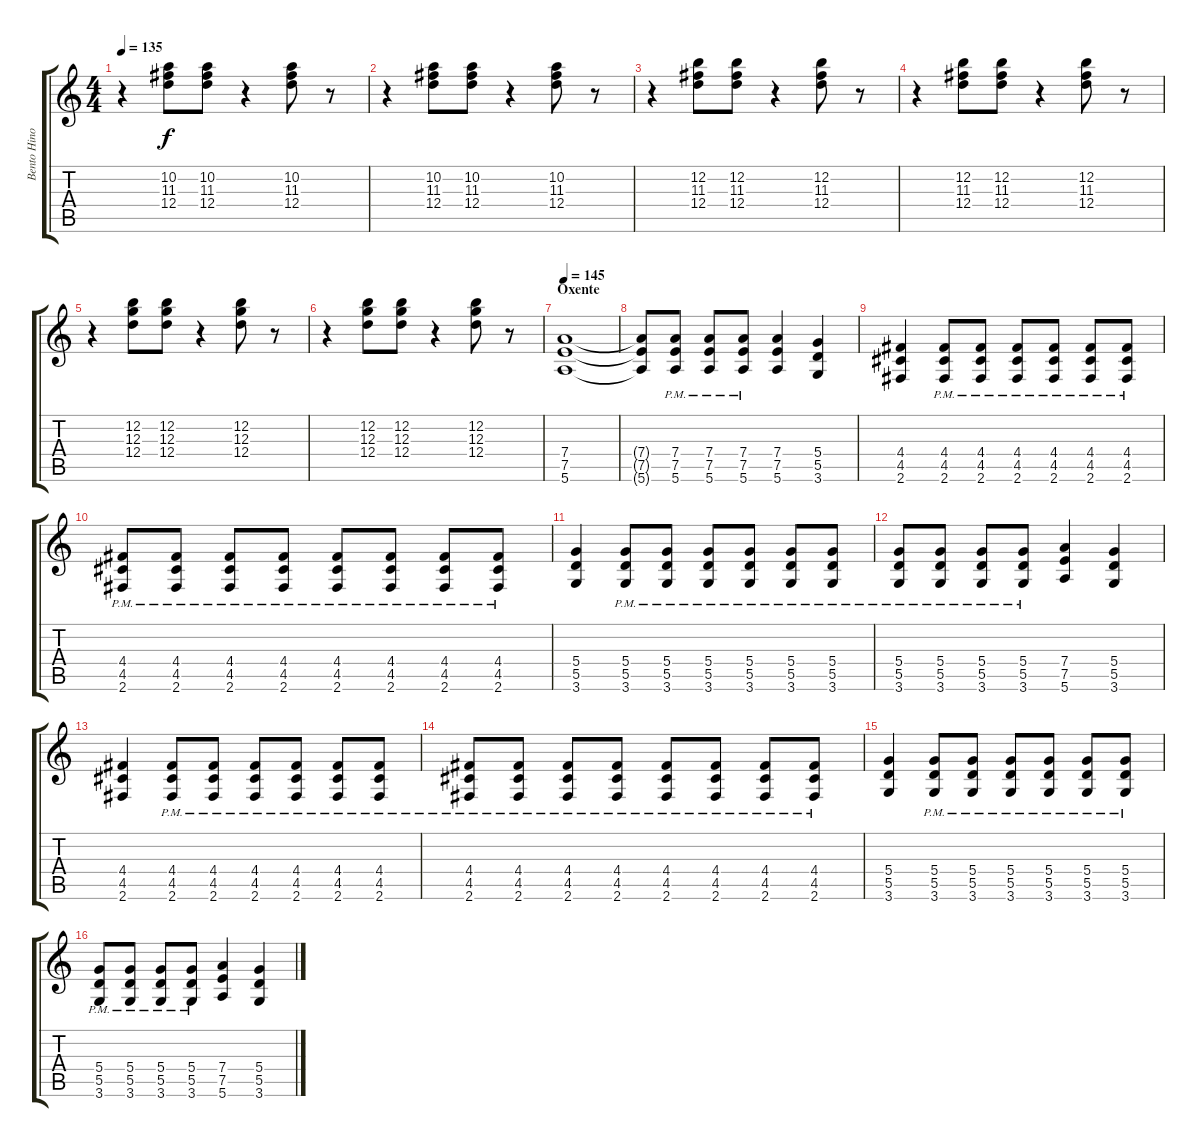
\track ("Bento Hinoto" "Bento Hino") {instrument electricguitarclean}
\staff {score tabs}
\tuning (E4 B3 G3 D3 A2 E2) {hide}
\ts (4 4)
\tempo 135
\clef g2
\ks c
r.4{dy f} (10.2 11.3 12.4).8 (10.2 11.3 12.4).8 r.4 (10.2 11.3 12.4).8 r.8 |
r.4 (10.2 11.3 12.4).8 (10.2 11.3 12.4).8 r.4 (10.2 11.3 12.4).8 r.8 |
r.4 (12.2 11.3 12.4).8 (12.2 11.3 12.4).8 r.4 (12.2 11.3 12.4).8 r.8 |
r.4 (12.2 11.3 12.4).8 (12.2 11.3 12.4).8 r.4 (12.2 11.3 12.4).8 r.8 |
r.4 (12.2 12.3 12.4).8 (12.2 12.3 12.4).8 r.4 (12.2 12.3 12.4).8 r.8 |
r.4 (12.2 12.3 12.4).8 (12.2 12.3 12.4).8 r.4 (12.2 12.3 12.4).8 r.8 |
\section ("" "Oxente")
\tempo 145
(7.4 7.5 5.6).1{instrument distortionguitar} |
(7.4{t} 7.5{t} 5.6{t}).8 (7.4{pm} 7.5{pm} 5.6{pm}).8 (7.4{pm} 7.5{pm} 5.6{pm}).8 (7.4{pm} 7.5{pm} 5.6{pm}).8 (7.4 7.5 5.6).4 (5.4 5.5 3.6).4 |
(4.4 4.5 2.6).4 (4.4{pm} 4.5{pm} 2.6{pm}).8 (4.4{pm} 4.5{pm} 2.6{pm}).8 (4.4{pm} 4.5{pm} 2.6{pm}).8 (4.4{pm} 4.5{pm} 2.6{pm}).8 (4.4{pm} 4.5{pm} 2.6{pm}).8 (4.4{pm} 4.5{pm} 2.6{pm}).8 |
(4.4{pm} 4.5{pm} 2.6{pm}).8 (4.4{pm} 4.5{pm} 2.6{pm}).8 (4.4{pm} 4.5{pm} 2.6{pm}).8 (4.4{pm} 4.5{pm} 2.6{pm}).8 (4.4{pm} 4.5{pm} 2.6{pm}).8 (4.4{pm} 4.5{pm} 2.6{pm}).8 (4.4{pm} 4.5{pm} 2.6{pm}).8 (4.4{pm} 4.5{pm} 2.6{pm}).8 |
(5.4 5.5 3.6).4 (5.4{pm} 5.5{pm} 3.6{pm}).8 (5.4{pm} 5.5{pm} 3.6{pm}).8 (5.4{pm} 5.5{pm} 3.6{pm}).8 (5.4{pm} 5.5{pm} 3.6{pm}).8 (5.4{pm} 5.5{pm} 3.6{pm}).8 (5.4{pm} 5.5{pm} 3.6{pm}).8 |
(5.4{pm} 5.5{pm} 3.6{pm}).8 (5.4{pm} 5.5{pm} 3.6{pm}).8 (5.4{pm} 5.5{pm} 3.6{pm}).8 (5.4{pm} 5.5{pm} 3.6{pm}).8 (7.4 7.5 5.6).4 (5.4 5.5 3.6).4 |
(4.4 4.5 2.6).4 (4.4{pm} 4.5{pm} 2.6{pm}).8 (4.4{pm} 4.5{pm} 2.6{pm}).8 (4.4{pm} 4.5{pm} 2.6{pm}).8 (4.4{pm} 4.5{pm} 2.6{pm}).8 (4.4{pm} 4.5{pm} 2.6{pm}).8 (4.4{pm} 4.5{pm} 2.6{pm}).8 |
(4.4{pm} 4.5{pm} 2.6{pm}).8 (4.4{pm} 4.5{pm} 2.6{pm}).8 (4.4{pm} 4.5{pm} 2.6{pm}).8 (4.4{pm} 4.5{pm} 2.6{pm}).8 (4.4{pm} 4.5{pm} 2.6{pm}).8 (4.4{pm} 4.5{pm} 2.6{pm}).8 (4.4{pm} 4.5{pm} 2.6{pm}).8 (4.4{pm} 4.5{pm} 2.6{pm}).8 |
(5.4 5.5 3.6).4 (5.4{pm} 5.5{pm} 3.6{pm}).8 (5.4{pm} 5.5{pm} 3.6{pm}).8 (5.4{pm} 5.5{pm} 3.6{pm}).8 (5.4{pm} 5.5{pm} 3.6{pm}).8 (5.4{pm} 5.5{pm} 3.6{pm}).8 (5.4{pm} 5.5{pm} 3.6{pm}).8 |
(5.4{pm} 5.5{pm} 3.6{pm}).8 (5.4{pm} 5.5{pm} 3.6{pm}).8 (5.4{pm} 5.5{pm} 3.6{pm}).8 (5.4{pm} 5.5{pm} 3.6{pm}).8 (7.4 7.5 5.6).4 (5.4 5.5 3.6).4
